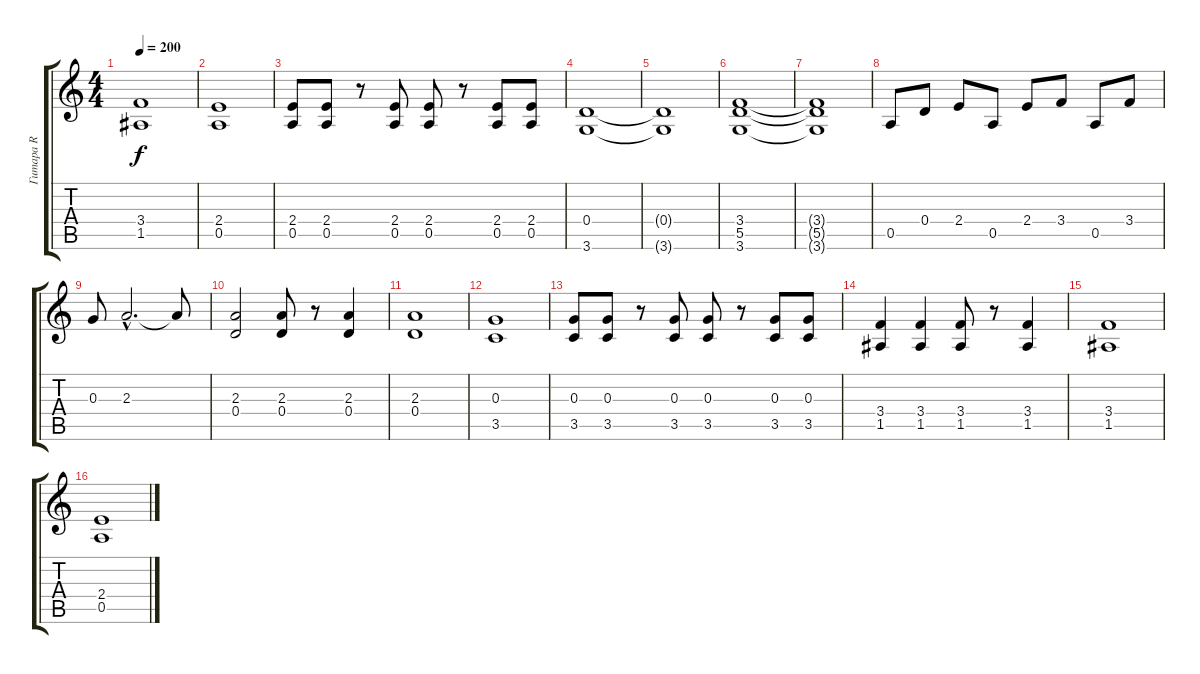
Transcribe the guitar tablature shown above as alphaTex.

\track ("Гитара R" "Гитара R") {instrument overdrivenguitar}
\staff {score tabs}
\tuning (E4 B3 G3 D3 A2 E2) {hide}
\ts (4 4)
\tempo 200
\clef g2
\ks c
(3.4 1.5).1{dy f} |
(2.4 0.5).1 |
(2.4 0.5).8 (2.4 0.5).8 r.8 (2.4 0.5).8 (2.4 0.5).8 r.8 (2.4 0.5).8 (2.4 0.5).8 |
(0.4 3.6).1 |
(0.4{t} 3.6{t}).1 |
(3.4 5.5 3.6).1 |
(3.4{t} 5.5{t} 3.6{t}).1 |
0.5.8 0.4.8 2.4.8 0.5.8 2.4.8 3.4.8 0.5.8 3.4.8 |
0.3.8 2.3{hac}.2{d} 2.3{t}.8 |
(2.3 0.4).2{volume 12} (2.3 0.4).8 r.8 (2.3 0.4).4 |
(2.3 0.4).1 |
(0.3 3.5).1 |
(0.3 3.5).8 (0.3 3.5).8 r.8 (0.3 3.5).8 (0.3 3.5).8 r.8 (0.3 3.5).8 (0.3 3.5).8 |
(3.4 1.5).4 (3.4 1.5).4 (3.4 1.5).8 r.8 (3.4 1.5).4 |
(3.4 1.5).1 |
(2.4 0.5).1
